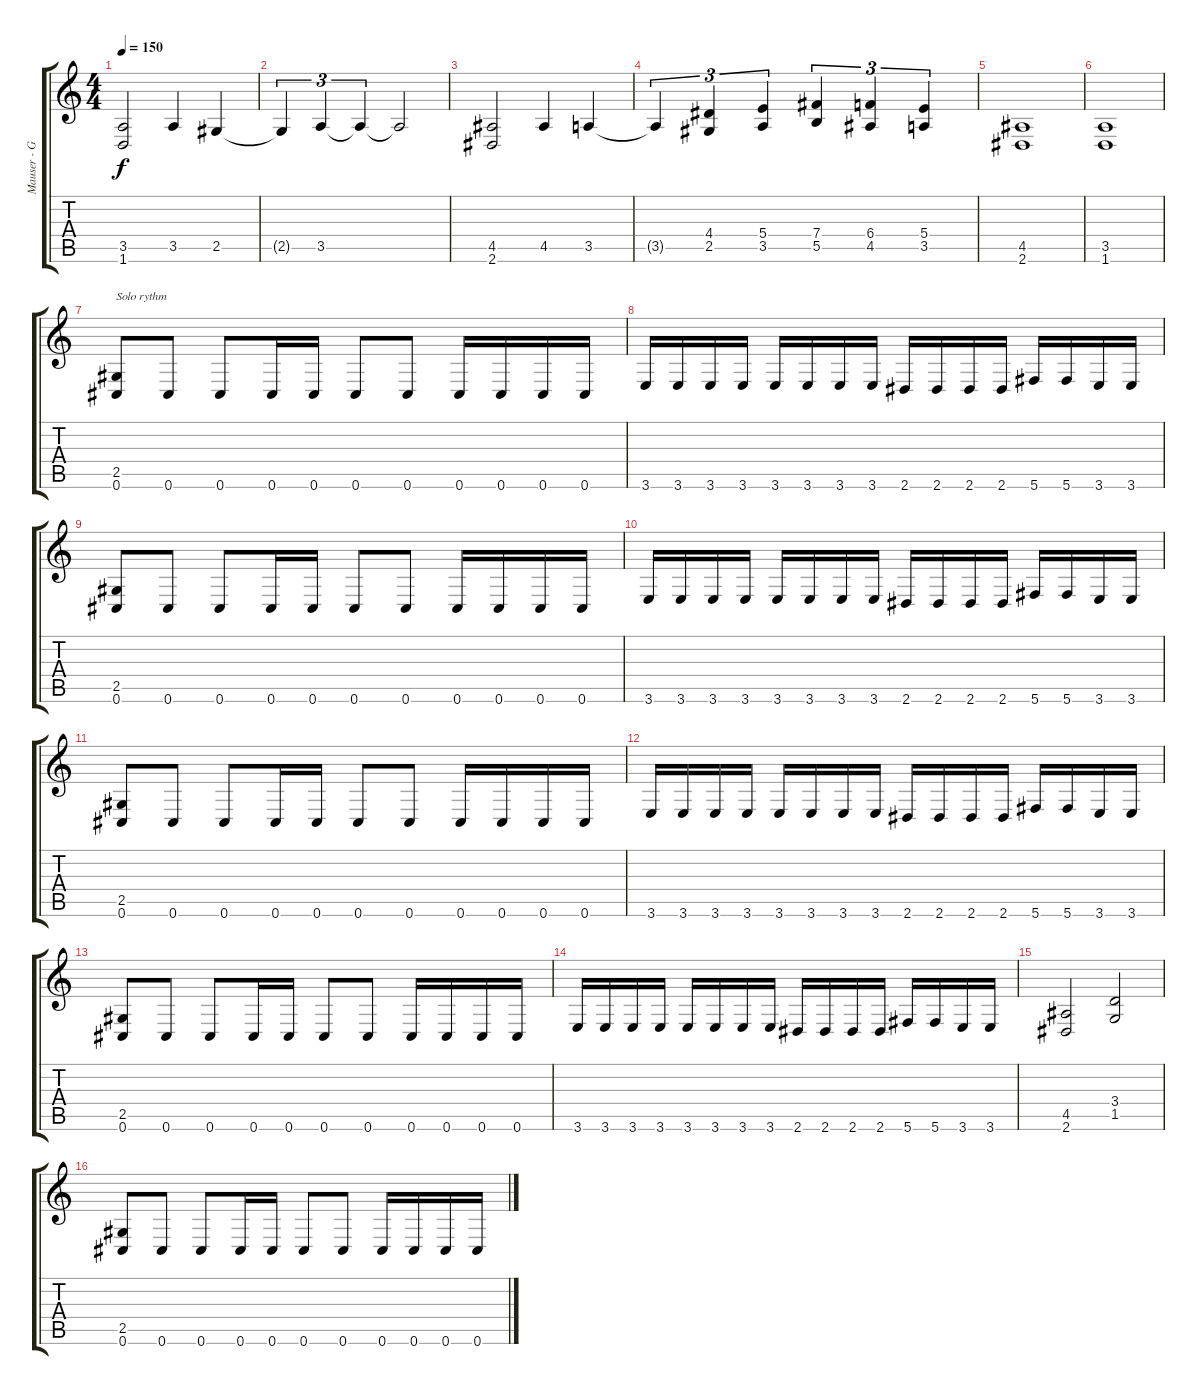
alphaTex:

\track ("Mauser - Guitar" "Mauser - G") {instrument distortionguitar}
\staff {score tabs}
\tuning (Db4 Ab3 E3 B2 Gb2 Db2) {hide}
\ts (4 4)
\tempo 150
\clef g2
\ks c
(3.5 1.6).2{dy f} 3.5.4 2.5.4 |
2.5{t}.4{tu (3 2)} 3.5.4{tu (3 2)} 3.5{t}.4{tu (3 2)} 3.5{t}.2 |
(4.5 2.6).2 4.5.4 3.5.4 |
3.5{t}.4{tu (3 2)} (4.4 2.5).4{tu (3 2)} (5.4 3.5).4{tu (3 2)} (7.4 5.5).4{tu (3 2)} (6.4 4.5).4{tu (3 2)} (5.4 3.5).4{tu (3 2)} |
(4.5 2.6).1 |
(3.5 1.6).1 |
(2.5 0.6).8{txt "Solo rythm"} 0.6.8 0.6.8 0.6.16 0.6.16 0.6.8 0.6.8 0.6.16 0.6.16 0.6.16 0.6.16 |
3.6.16 3.6.16 3.6.16 3.6.16 3.6.16 3.6.16 3.6.16 3.6.16 2.6.16 2.6.16 2.6.16 2.6.16 5.6.16 5.6.16 3.6.16 3.6.16 |
(2.5 0.6).8 0.6.8 0.6.8 0.6.16 0.6.16 0.6.8 0.6.8 0.6.16 0.6.16 0.6.16 0.6.16 |
3.6.16 3.6.16 3.6.16 3.6.16 3.6.16 3.6.16 3.6.16 3.6.16 2.6.16 2.6.16 2.6.16 2.6.16 5.6.16 5.6.16 3.6.16 3.6.16 |
(2.5 0.6).8 0.6.8 0.6.8 0.6.16 0.6.16 0.6.8 0.6.8 0.6.16 0.6.16 0.6.16 0.6.16 |
3.6.16 3.6.16 3.6.16 3.6.16 3.6.16 3.6.16 3.6.16 3.6.16 2.6.16 2.6.16 2.6.16 2.6.16 5.6.16 5.6.16 3.6.16 3.6.16 |
(2.5 0.6).8 0.6.8 0.6.8 0.6.16 0.6.16 0.6.8 0.6.8 0.6.16 0.6.16 0.6.16 0.6.16 |
3.6.16 3.6.16 3.6.16 3.6.16 3.6.16 3.6.16 3.6.16 3.6.16 2.6.16 2.6.16 2.6.16 2.6.16 5.6.16 5.6.16 3.6.16 3.6.16 |
(4.5 2.6).2 (3.4 1.5).2 |
(2.5 0.6).8 0.6.8 0.6.8 0.6.16 0.6.16 0.6.8 0.6.8 0.6.16 0.6.16 0.6.16 0.6.16
